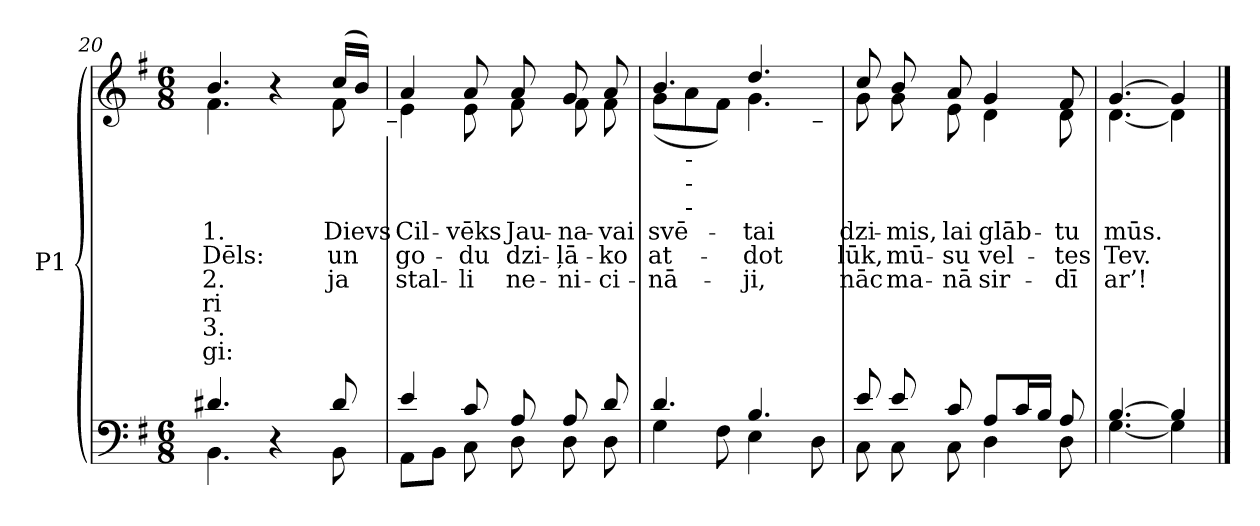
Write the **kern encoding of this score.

**kern	**kern	**text	**text	**text	**text	**text	**text
*part1	*part1	*part1	*part1	*part1	*part1	*part1	*part1
*staff2	*staff1	*staff1	*staff1	*staff1	*staff1	*staff1	*staff1
*I"P1	*	*	*	*	*	*	*
!!LO:LB:g=z
*clefF4	*clefG2	*	*	*	*	*	*
*k[f#]	*k[f#]	*	*	*	*	*	*
*G:	*G:	*	*	*	*	*	*
*M6/8	*M6/8	*	*	*	*	*	*
=20	=20	=20	=20	=20	=20	=20	=20
*^	*	*	*	*	*	*	*
!	!	!	!LO:LY:b:color=#000000	!LO:LY:b:color=#000000	!LO:LY:b:color=#000000	!LO:LY:b:color=#000000	!LO:LY:b:color=#000000	!LO:LY:b:color=#000000
*	*	*^	*	*	*	*	*	*
*	*	*	*^	*	*	*	*	*	*
4.d#Xi/	4.BBi\	4.bi/	4.f#i\	2ryy	1.	Dēls:	-2.	- ri	-3.	- gi:
4r	4ryy	4r	4ryy	.	.	.	.	.	.	.
.	.	.	.	8ryy	.	.	.	.	.	.
!	!	!	!	!	!LO:LY:b:color=#000000	!LO:LY:b:color=#000000	!LO:LY:b:color=#000000	!	!	!
8d#i/	8BBi\	(16cci/LL	8f#i\	16ryy	Dievs	un	ja	.	.	.
.	.	16bi/JJ)	.	32ryy	.	.	.	.	.	.
.	.	.	.	64ryy	.	.	.	.	.	.
.	.	.	.	128...ryy	.	.	.	.	.	.
!	!	!	!	!LO:TX:b:t=–	!	!	!	!	!	!
.	.	.	.	1024ryy	.	.	.	.	.	.
*	*	*v	*v	*v	*	*	*	*	*	*
=21	=21	=21	=21	=21	=21	=21	=21	=21
*	*	*^	*	*	*	*	*	*
*	*	*	*^	*	*	*	*	*	*
!	!	!	!	!	!LO:LY:b:color=#000000	!LO:LY:b:color=#000000	!LO:LY:b:color=#000000	!	!	!
*	*	*	*v	*v	*	*	*	*	*	*
4ei/	8AAi\L	4ai/	4ei\	Cil-	go-	stal-	.	.	.
.	8BBi\J	.	.	.	.	.	.	.	.
!	!	!	!	!LO:LY:b:color=#000000	!LO:LY:b:color=#000000	!LO:LY:b:color=#000000	!	!	!
8ci/	8Ci\	8ai/	8ei\	-vēks	-du	-li	.	.	.
!	!	!	!	!LO:LY:b:color=#000000	!LO:LY:b:color=#000000	!LO:LY:b:color=#000000	!	!	!
8Ai/	8Di\	8ai/	8f#i\	Jau-	dzi-	ne-	.	.	.
!	!	!	!	!LO:LY:b:color=#000000	!LO:LY:b:color=#000000	!LO:LY:b:color=#000000	!	!	!
8Ai/	8Di\	8gi/	8f#i\	-na-	-ļā-	-ni-	.	.	.
!	!	!	!	!LO:LY:b:color=#000000	!LO:LY:b:color=#000000	!LO:LY:b:color=#000000	!	!	!
8di/	8Di\	8ai/	8f#i\	-vai	-ko	-ci-	.	.	.
*	*	*v	*v	*	*	*	*	*	*
=22	=22	=22	=22	=22	=22	=22	=22	=22
*	*	*^	*	*	*	*	*	*
!	!	!	!	!LO:LY:b:color=#000000	!LO:LY:b:color=#000000	!LO:LY:b:color=#000000	!	!	!
*	*	*	*^	*	*	*	*	*	*
4.di/	4Gi\	4.bi/	(8gi\L	2ryy	svē-	at-	-nā-	.	.	.
!	!	!	!LO:TX:b:t=-	!	!	!	!	!	!	!
!	!	!	!LO:TX:b:t=-	!	!	!	!	!	!	!
!	!	!	!LO:TX:b:t=-	!	!	!	!	!	!	!
.	.	.	8ai\	.	.	.	.	.	.	.
.	8F#i\	.	8f#i\J)	.	.	.	.	.	.	.
!	!	!	!	!	!LO:LY:b:color=#000000	!LO:LY:b:color=#000000	!LO:LY:b:color=#000000	!	!	!
4.Bi/	4Ei\	4.ddi/	4.gi\	.	-tai	-dot	-ji,	.	.	.
.	.	.	.	8ryy	.	.	.	.	.	.
!	!	!	!	!LO:TX:b:t=–	!	!	!	!	!	!
.	8Di\	.	.	8ryy	.	.	.	.	.	.
*	*	*v	*v	*v	*	*	*	*	*	*
=23	=23	=23	=23	=23	=23	=23	=23	=23
*	*	*^	*	*	*	*	*	*
*	*	*	*^	*	*	*	*	*	*
!	!	!	!	!	!LO:LY:b:color=#000000	!LO:LY:b:color=#000000	!LO:LY:b:color=#000000	!	!	!
*	*	*	*v	*v	*	*	*	*	*	*
8ei/	8Ci\	8cci/	8gi\	dzi-	lūk,	nāc	.	.	.
!	!	!	!	!LO:LY:b:color=#000000	!LO:LY:b:color=#000000	!LO:LY:b:color=#000000	!	!	!
8ei/	8Ci\	8bi/	8gi\	-mis,	mū-	ma-	.	.	.
!	!	!	!	!LO:LY:b:color=#000000	!LO:LY:b:color=#000000	!LO:LY:b:color=#000000	!	!	!
8ci/	8Ci\	8ai/	8ei\	lai	-su	-nā	.	.	.
!	!	!	!	!LO:LY:b:color=#000000	!LO:LY:b:color=#000000	!LO:LY:b:color=#000000	!	!	!
8Ai/L	4Di\	4gi/	4di\	glāb-	vel-	sir-	.	.	.
16ci/L	.	.	.	.	.	.	.	.	.
16Bi/JJ	.	.	.	.	.	.	.	.	.
!	!	!	!	!LO:LY:b:color=#000000	!LO:LY:b:color=#000000	!LO:LY:b:color=#000000	!	!	!
8Ai/	8Di\	8f#i/	8di\	-tu	-tes	-dī	.	.	.
=24	=24	=24	=24	=24	=24	=24	=24	=24	=24
!	!	!	!	!LO:LY:b:color=#000000	!LO:LY:b:color=#000000	!LO:LY:b:color=#000000	!	!	!
[4.Bi/	[4.Gi\	[4.gi/	[4.di\	mūs.	Tev.	ar’!	.	.	.
4Bi/]	4Gi\]	4gi/]	4di\]	.	.	.	.	.	.
*v	*v	*	*	*	*	*	*	*	*
*	*v	*v	*	*	*	*	*	*
==	==	==	==	==	==	==	==
*-	*-	*-	*-	*-	*-	*-	*-
